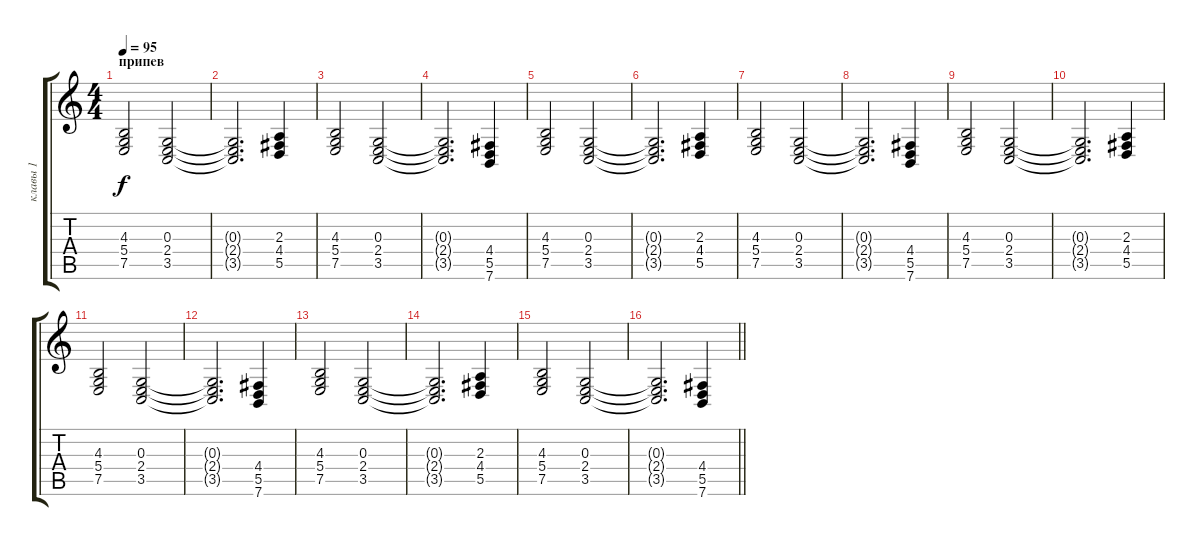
\track ("клавы 1" "клавы 1") {instrument stringensemble2}
\staff {score tabs}
\tuning (E4 B3 G3 D3 A2 E2) {hide}
\ts (4 4)
\section ("" "припев")
\tempo 95
\clef g2
\ks c
(4.3 5.4 7.5).2{dy f} (0.3 2.4 3.5).2 |
(0.3{t} 2.4{t} 3.5{t}).2{d} (2.3 4.4 5.5).4 |
(4.3 5.4 7.5).2 (0.3 2.4 3.5).2 |
(0.3{t} 2.4{t} 3.5{t}).2{d} (4.4 5.5 7.6).4 |
(4.3 5.4 7.5).2 (0.3 2.4 3.5).2 |
(0.3{t} 2.4{t} 3.5{t}).2{d} (2.3 4.4 5.5).4 |
(4.3 5.4 7.5).2 (0.3 2.4 3.5).2 |
(0.3{t} 2.4{t} 3.5{t}).2{d} (4.4 5.5 7.6).4 |
(4.3 5.4 7.5).2 (0.3 2.4 3.5).2 |
(0.3{t} 2.4{t} 3.5{t}).2{d} (2.3 4.4 5.5).4 |
(4.3 5.4 7.5).2 (0.3 2.4 3.5).2 |
(0.3{t} 2.4{t} 3.5{t}).2{d} (4.4 5.5 7.6).4 |
(4.3 5.4 7.5).2 (0.3 2.4 3.5).2 |
(0.3{t} 2.4{t} 3.5{t}).2{d} (2.3 4.4 5.5).4 |
(4.3 5.4 7.5).2 (0.3 2.4 3.5).2 |
\barLineRight lightlight
(0.3{t} 2.4{t} 3.5{t}).2{d} (4.4 5.5 7.6).4
